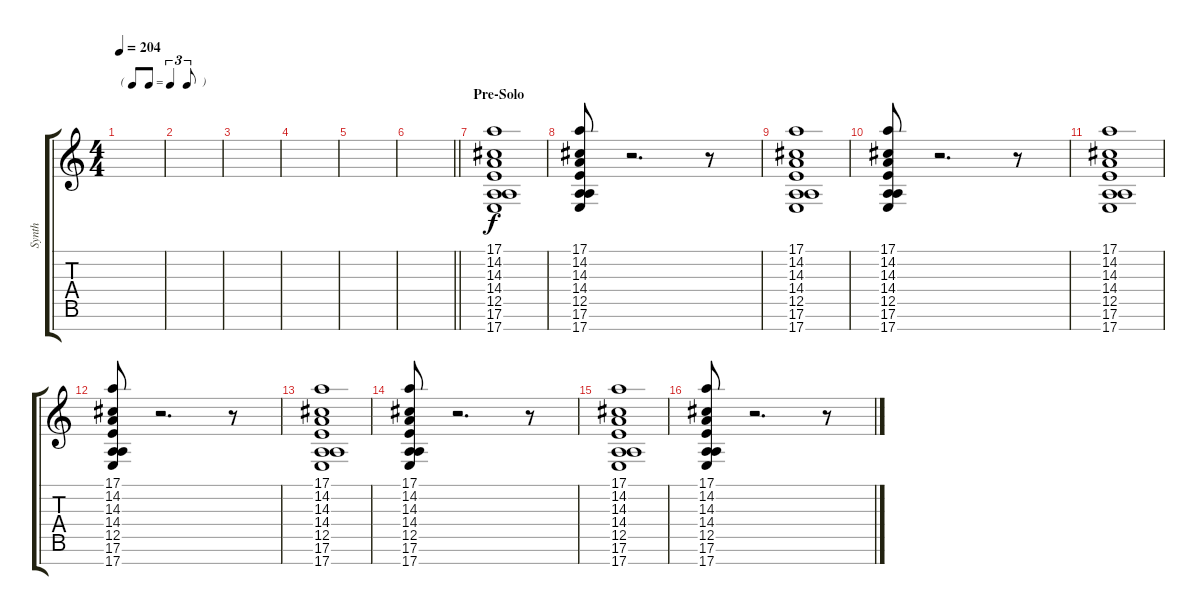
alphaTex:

\track ("Synth" "Synth") {instrument lead2sawtooth}
\staff {score tabs}
\tuning (E4 B3 G3 D3 A2 E2 B1) {hide}
\ts (4 4)
\tf triplet8th
\tempo 204
\clef g2
\ks c
|
|
|
|
|
\barLineRight lightlight
|
\section ("" "Pre-Solo")
(17.1 14.2 14.3 14.4 12.5 17.6 17.7).1{volume 5} |
(17.1 14.2 14.3 14.4 12.5 17.6 17.7).8 r.2{d} r.8 |
(17.1 14.2 14.3 14.4 12.5 17.6 17.7).1 |
(17.1 14.2 14.3 14.4 12.5 17.6 17.7).8 r.2{d} r.8 |
(17.1 14.2 14.3 14.4 12.5 17.6 17.7).1 |
(17.1 14.2 14.3 14.4 12.5 17.6 17.7).8 r.2{d} r.8 |
(17.1 14.2 14.3 14.4 12.5 17.6 17.7).1 |
(17.1 14.2 14.3 14.4 12.5 17.6 17.7).8 r.2{d} r.8 |
(17.1 14.2 14.3 14.4 12.5 17.6 17.7).1 |
(17.1 14.2 14.3 14.4 12.5 17.6 17.7).8 r.2{d} r.8
